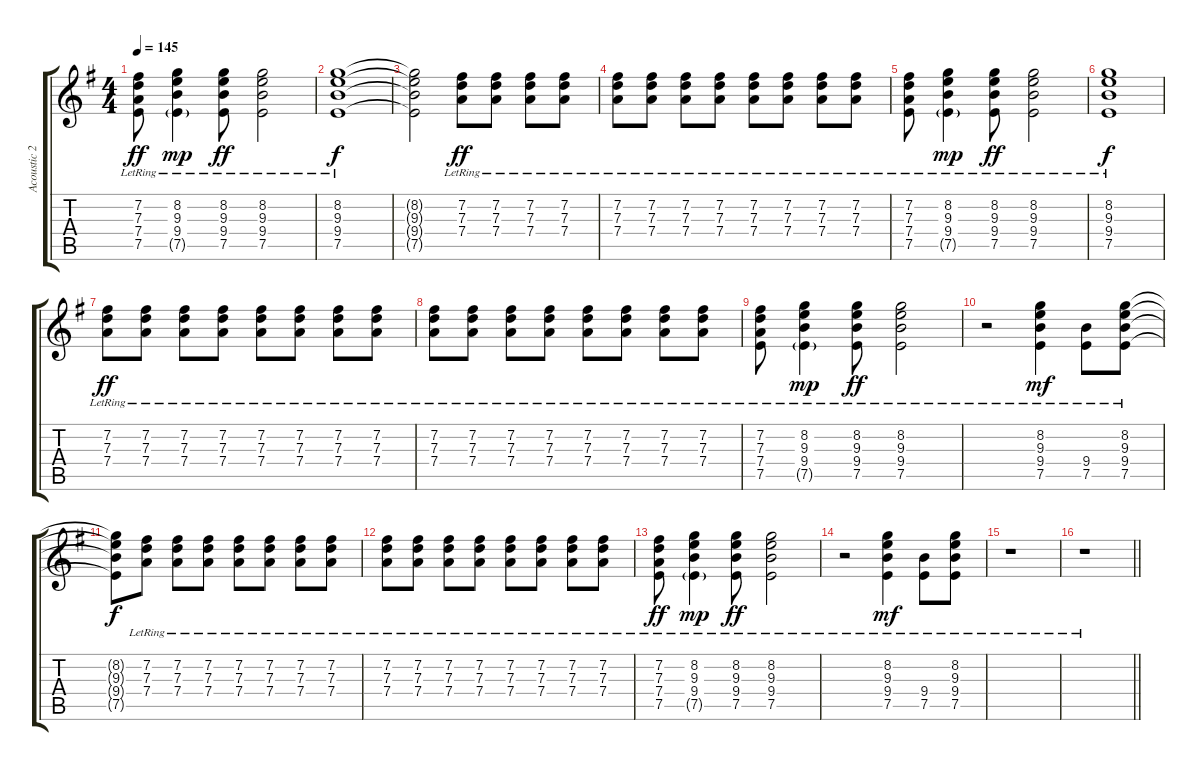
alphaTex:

\track ("Acoustic 2" "Acoustic 2") {instrument acousticguitarnylon}
\staff {score tabs}
\tuning (E4 B3 G3 D3 A2 E2) {hide}
\ts (4 4)
\tempo 145
\clef g2
\ks g
(7.2{lr} 7.3{lr} 7.4{lr} 7.5{lr}).8{dy ff} (8.2{lr} 9.3{lr} 9.4{lr} 7.5{g lr}).4{dy mp} (8.2{lr} 9.3{lr} 9.4{lr} 7.5{lr}).8{dy ff} (8.2{lr} 9.3{lr} 9.4{lr} 7.5{lr}).2 |
(8.2{lr} 9.3{lr} 9.4{lr} 7.5{lr}).1{dy f} |
(8.2{t} 9.3{t} 9.4{t} 7.5{t}).2 (7.2{lr} 7.3{lr} 7.4{lr}).8{dy ff volume 0} (7.2{lr} 7.3{lr} 7.4{lr}).8{volume 16} (7.2{lr} 7.3{lr} 7.4{lr}).8 (7.2{lr} 7.3{lr} 7.4{lr}).8 |
(7.2{lr} 7.3{lr} 7.4{lr}).8 (7.2{lr} 7.3{lr} 7.4{lr}).8 (7.2{lr} 7.3{lr} 7.4{lr}).8 (7.2{lr} 7.3{lr} 7.4{lr}).8 (7.2{lr} 7.3{lr} 7.4{lr}).8 (7.2{lr} 7.3{lr} 7.4{lr}).8 (7.2{lr} 7.3{lr} 7.4{lr}).8 (7.2{lr} 7.3{lr} 7.4{lr}).8 |
(7.2{lr} 7.3{lr} 7.4{lr} 7.5{lr}).8 (8.2{lr} 9.3{lr} 9.4{lr} 7.5{g lr}).4{dy mp} (8.2{lr} 9.3{lr} 9.4{lr} 7.5{lr}).8{dy ff} (8.2{lr} 9.3{lr} 9.4{lr} 7.5{lr}).2 |
(8.2{lr} 9.3{lr} 9.4{lr} 7.5{lr}).1{dy f} |
(7.2{lr} 7.3{lr} 7.4{lr}).8{dy ff volume 0} (7.2{lr} 7.3{lr} 7.4{lr}).8{volume 16} (7.2{lr} 7.3{lr} 7.4{lr}).8 (7.2{lr} 7.3{lr} 7.4{lr}).8 (7.2{lr} 7.3{lr} 7.4{lr}).8 (7.2{lr} 7.3{lr} 7.4{lr}).8 (7.2{lr} 7.3{lr} 7.4{lr}).8 (7.2{lr} 7.3{lr} 7.4{lr}).8 |
(7.2{lr} 7.3{lr} 7.4{lr}).8{volume 0} (7.2{lr} 7.3{lr} 7.4{lr}).8{volume 13} (7.2{lr} 7.3{lr} 7.4{lr}).8 (7.2{lr} 7.3{lr} 7.4{lr}).8 (7.2{lr} 7.3{lr} 7.4{lr}).8 (7.2{lr} 7.3{lr} 7.4{lr}).8 (7.2{lr} 7.3{lr} 7.4{lr}).8 (7.2{lr} 7.3{lr} 7.4{lr}).8 |
(7.2{lr} 7.3{lr} 7.4{lr} 7.5{lr}).8 (8.2{lr} 9.3{lr} 9.4{lr} 7.5{g lr}).4{dy mp} (8.2{lr} 9.3{lr} 9.4{lr} 7.5{lr}).8{dy ff} (8.2{lr} 9.3{lr} 9.4{lr} 7.5{lr}).2 |
r.2 (8.2{lr} 9.3{lr} 9.4{lr} 7.5{lr}).4{dy mf} (9.4{lr} 7.5{lr}).8 (8.2{lr} 9.3{lr} 9.4{lr} 7.5{lr}).8 |
(8.2{t} 9.3{t} 9.4{t} 7.5{t}).8{dy f} (7.2{lr} 7.3{lr} 7.4{lr}).8{volume 0} (7.2{lr} 7.3{lr} 7.4{lr}).8{volume 13} (7.2{lr} 7.3{lr} 7.4{lr}).8 (7.2{lr} 7.3{lr} 7.4{lr}).8 (7.2{lr} 7.3{lr} 7.4{lr}).8 (7.2{lr} 7.3{lr} 7.4{lr}).8 (7.2{lr} 7.3{lr} 7.4{lr}).8 |
(7.2{lr} 7.3{lr} 7.4{lr}).8{volume 0} (7.2{lr} 7.3{lr} 7.4{lr}).8{volume 13} (7.2{lr} 7.3{lr} 7.4{lr}).8 (7.2{lr} 7.3{lr} 7.4{lr}).8 (7.2{lr} 7.3{lr} 7.4{lr}).8 (7.2{lr} 7.3{lr} 7.4{lr}).8 (7.2{lr} 7.3{lr} 7.4{lr}).8 (7.2{lr} 7.3{lr} 7.4{lr}).8 |
(7.2{lr} 7.3{lr} 7.4{lr} 7.5{lr}).8{dy ff} (8.2{lr} 9.3{lr} 9.4{lr} 7.5{g lr}).4{dy mp} (8.2{lr} 9.3{lr} 9.4{lr} 7.5{lr}).8{dy ff} (8.2{lr} 9.3{lr} 9.4{lr} 7.5{lr}).2 |
r.2 (8.2{lr} 9.3{lr} 9.4{lr} 7.5{lr}).4{dy mf} (9.4{lr} 7.5{lr}).8 (8.2{lr} 9.3{lr} 9.4{lr} 7.5{lr}).8 |
r.1 |
\barLineRight lightlight
r.1
